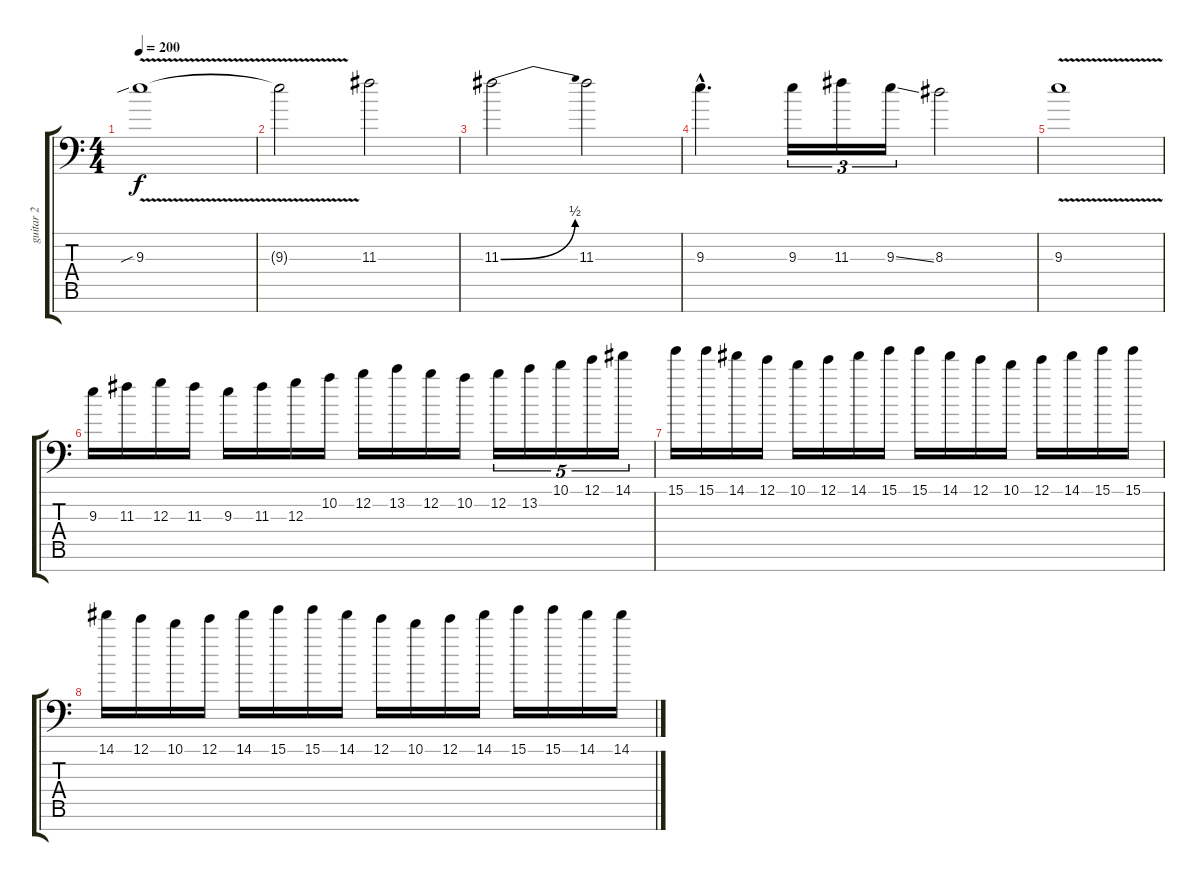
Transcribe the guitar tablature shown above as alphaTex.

\track ("guitar 2" "guitar 2") {instrument distortionguitar}
\staff {score tabs}
\tuning (E4 B3 G3 D3 A2 E2 C-1) {hide}
\ts (4 4)
\tempo 200
\clef f4
\ks c
9.3{v sib}.1{dy f} |
9.3{t}.2 11.3.2 |
11.3{be (bend 0 0 60 2)}.2 11.3.2 |
9.3{hac}.4{d} 9.3.16{tu (3 2)} 11.3.16{tu (3 2)} 9.3{ss}.16{tu (3 2)} 8.3.2 |
9.3{v}.1 |
9.3.16 11.3.16 12.3.16 11.3.16 9.3.16 11.3.16 12.3.16 10.2.16 12.2.16 13.2.16 12.2.16 10.2.16 12.2.16{tu (5 4)} 13.2.16{tu (5 4)} 10.1.16{tu (5 4)} 12.1.16{tu (5 4)} 14.1.16{tu (5 4)} |
15.1.16 15.1.16 14.1.16 12.1.16 10.1.16 12.1.16 14.1.16 15.1.16 15.1.16 14.1.16 12.1.16 10.1.16 12.1.16 14.1.16 15.1.16 15.1.16 |
14.1.16 12.1.16 10.1.16 12.1.16 14.1.16 15.1.16 15.1.16 14.1.16 12.1.16 10.1.16 12.1.16 14.1.16 15.1.16 15.1.16 14.1.16 14.1.16
